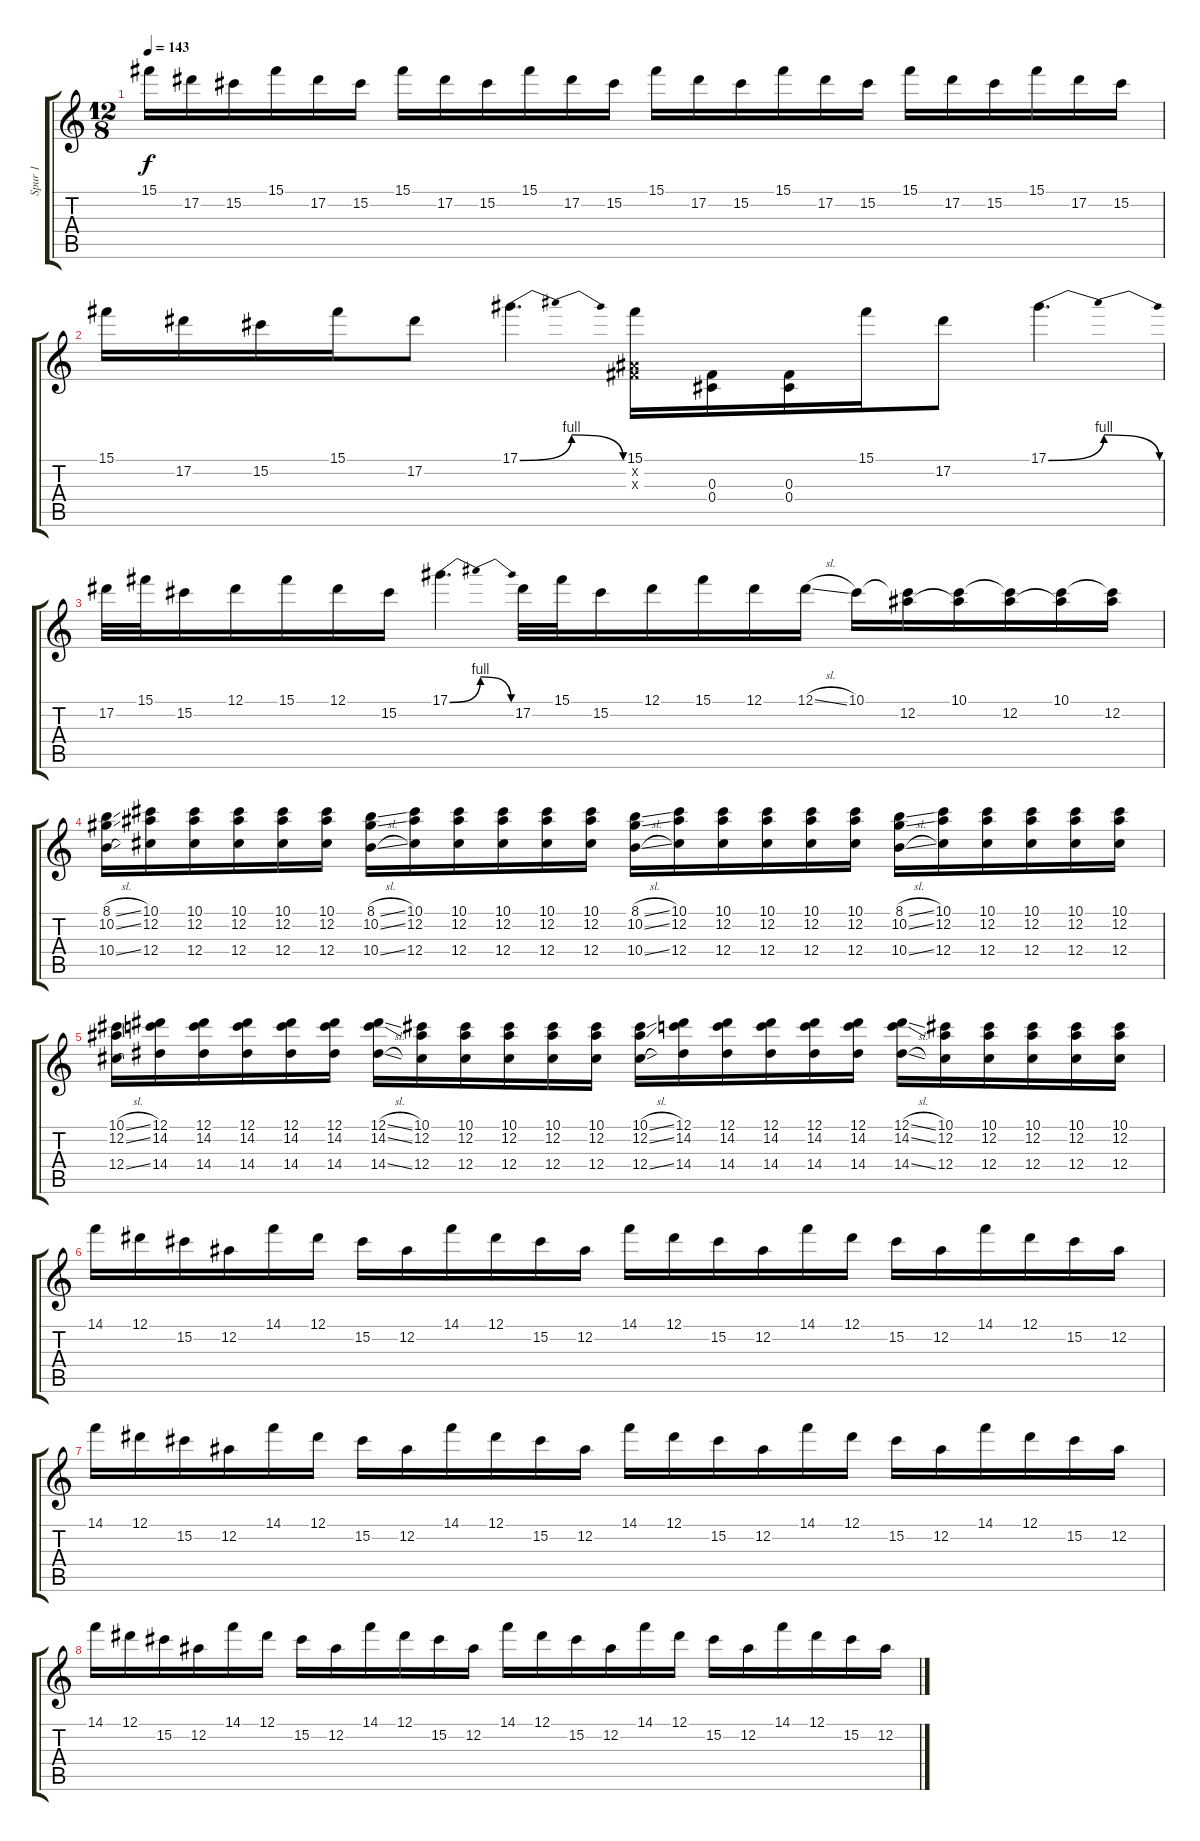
\track ("Spur 1" "Spur 1") {instrument overdrivenguitar}
\staff {score tabs}
\tuning (Eb4 Bb3 Gb3 Db3 Ab2 Eb2) {hide}
\ts (12 8)
\tempo 143
\clef g2
\ks c
15.1.16{dy f} 17.2.16 15.2.16 15.1.16 17.2.16 15.2.16 15.1.16 17.2.16 15.2.16 15.1.16 17.2.16 15.2.16 15.1.16 17.2.16 15.2.16 15.1.16 17.2.16 15.2.16 15.1.16 17.2.16 15.2.16 15.1.16 17.2.16 15.2.16 |
15.1.16 17.2.16 15.2.16 15.1.16 17.2.8 17.1{be (bendrelease 0 0 20 4 40 4 60 0)}.4{d} (15.1 0.2{x} 0.3{x}).16 (0.3 0.4).16 (0.3 0.4).16 15.1.16 17.2.8 17.1{be (bendrelease 0 0 20 4 40 4 60 0)}.4{d} |
17.2.32 15.1.32 15.2.16 12.1.16 15.1.16 12.1.16 15.2.16 17.1{be (bendrelease 0 0 20 4 40 4 60 0)}.4{d} 17.2.32 15.1.32 15.2.16 12.1.16 15.1.16 12.1.16 12.1{sl}.16 10.1.16 (10.1{t} 12.2).16 (10.1 12.2{t}).16 (10.1{t} 12.2).16 (10.1 12.2{t}).16 (10.1{t} 12.2).16 |
(8.1{sl} 10.2{sl} 10.4{sl}).16 (10.1 12.2 12.4).16 (10.1 12.2 12.4).16 (10.1 12.2 12.4).16 (10.1 12.2 12.4).16 (10.1 12.2 12.4).16 (8.1{sl} 10.2{sl} 10.4{sl}).16 (10.1 12.2 12.4).16 (10.1 12.2 12.4).16 (10.1 12.2 12.4).16 (10.1 12.2 12.4).16 (10.1 12.2 12.4).16 (8.1{sl} 10.2{sl} 10.4{sl}).16 (10.1 12.2 12.4).16 (10.1 12.2 12.4).16 (10.1 12.2 12.4).16 (10.1 12.2 12.4).16 (10.1 12.2 12.4).16 (8.1{sl} 10.2{sl} 10.4{sl}).16 (10.1 12.2 12.4).16 (10.1 12.2 12.4).16 (10.1 12.2 12.4).16 (10.1 12.2 12.4).16 (10.1 12.2 12.4).16 |
(10.1{sl} 12.2{sl} 12.4{sl}).16 (12.1 14.2 14.4).16 (12.1 14.2 14.4).16 (12.1 14.2 14.4).16 (12.1 14.2 14.4).16 (12.1 14.2 14.4).16 (12.1{sl} 14.2{sl} 14.4{sl}).16 (10.1 12.2 12.4).16 (10.1 12.2 12.4).16 (10.1 12.2 12.4).16 (10.1 12.2 12.4).16 (10.1 12.2 12.4).16 (10.1{sl} 12.2{sl} 12.4{sl}).16 (12.1 14.2 14.4).16 (12.1 14.2 14.4).16 (12.1 14.2 14.4).16 (12.1 14.2 14.4).16 (12.1 14.2 14.4).16 (12.1{sl} 14.2{sl} 14.4{sl}).16 (10.1 12.2 12.4).16 (10.1 12.2 12.4).16 (10.1 12.2 12.4).16 (10.1 12.2 12.4).16 (10.1 12.2 12.4).16 |
14.1.16 12.1.16 15.2.16 12.2.16 14.1.16 12.1.16 15.2.16 12.2.16 14.1.16 12.1.16 15.2.16 12.2.16 14.1.16 12.1.16 15.2.16 12.2.16 14.1.16 12.1.16 15.2.16 12.2.16 14.1.16 12.1.16 15.2.16 12.2.16 |
14.1.16 12.1.16 15.2.16 12.2.16 14.1.16 12.1.16 15.2.16 12.2.16 14.1.16 12.1.16 15.2.16 12.2.16 14.1.16 12.1.16 15.2.16 12.2.16 14.1.16 12.1.16 15.2.16 12.2.16 14.1.16 12.1.16 15.2.16 12.2.16 |
14.1.16 12.1.16 15.2.16 12.2.16 14.1.16 12.1.16 15.2.16 12.2.16 14.1.16 12.1.16 15.2.16 12.2.16 14.1.16 12.1.16 15.2.16 12.2.16 14.1.16 12.1.16 15.2.16 12.2.16 14.1.16 12.1.16 15.2.16 12.2.16
